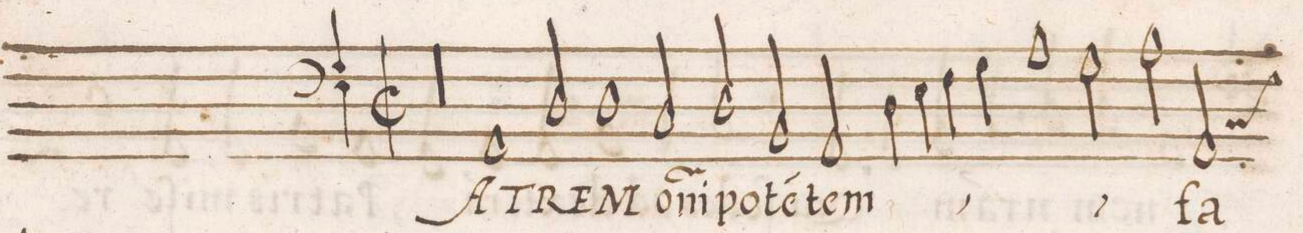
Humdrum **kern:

**kern	**text
*I"BASSVS	*
*clefF4	*
*k[]	*
*met(C|)	*
*M2/1	*
00r	.
=2-	=2-
=3-	=3-
1AA/	A-
2D/	-TREM
1D\	o(m)-
=4-	=4-
2C/	-ni-
2D/	-po-
2BB/	-te(n)-
=5-	=5-
2AA/	-tem
*	*ij
4D\	o(m)-
4E\	.
4F\	-ni-
4G\	.
1A\	-po-
=6-	=6-
2G\	-te(n)-
2A\	-tem
*	*Xij
*custos:C	*
2AA/	fa-
=7-	=7-
*-	*-
